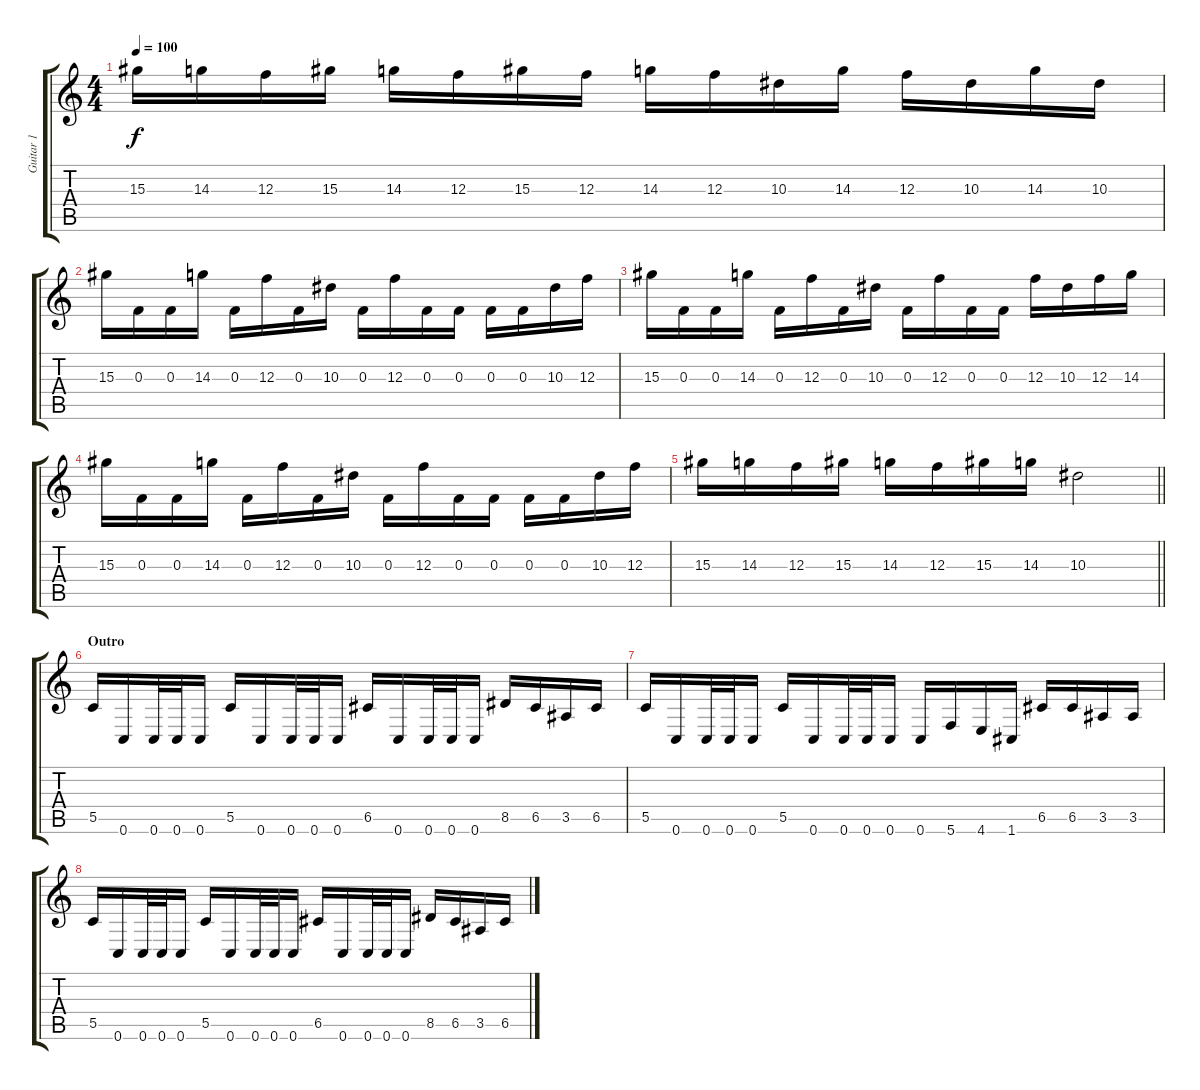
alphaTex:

\track ("Guitar 1" "Guitar 1") {instrument distortionguitar}
\staff {score tabs}
\tuning (D4 A3 F3 C3 G2 C2) {hide}
\ts (4 4)
\tempo 100
\clef g2
\ks c
15.3.16{dy f} 14.3.16 12.3.16 15.3.16 14.3.16 12.3.16 15.3.16 12.3.16 14.3.16 12.3.16 10.3.16 14.3.16 12.3.16 10.3.16 14.3.16 10.3.16 |
15.3.16 0.3.16 0.3.16 14.3.16 0.3.16 12.3.16 0.3.16 10.3.16 0.3.16 12.3.16 0.3.16 0.3.16 0.3.16 0.3.16 10.3.16 12.3.16 |
15.3.16 0.3.16 0.3.16 14.3.16 0.3.16 12.3.16 0.3.16 10.3.16 0.3.16 12.3.16 0.3.16 0.3.16 12.3.16 10.3.16 12.3.16 14.3.16 |
15.3.16 0.3.16 0.3.16 14.3.16 0.3.16 12.3.16 0.3.16 10.3.16 0.3.16 12.3.16 0.3.16 0.3.16 0.3.16 0.3.16 10.3.16 12.3.16 |
\barLineRight lightlight
15.3.16 14.3.16 12.3.16 15.3.16 14.3.16 12.3.16 15.3.16 14.3.16 10.3.2 |
\section ("" "Outro")
5.5.16 0.6.16 0.6.32 0.6.32 0.6.16 5.5.16 0.6.16 0.6.32 0.6.32 0.6.16 6.5.16 0.6.16 0.6.32 0.6.32 0.6.16 8.5.16 6.5.16 3.5.16 6.5.16 |
5.5.16 0.6.16 0.6.32 0.6.32 0.6.16 5.5.16 0.6.16 0.6.32 0.6.32 0.6.16 0.6.16 5.6.16 4.6.16 1.6.16 6.5.16 6.5.16 3.5.16 3.5.16 |
5.5.16 0.6.16 0.6.32 0.6.32 0.6.16 5.5.16 0.6.16 0.6.32 0.6.32 0.6.16 6.5.16 0.6.16 0.6.32 0.6.32 0.6.16 8.5.16 6.5.16 3.5.16 6.5.16
